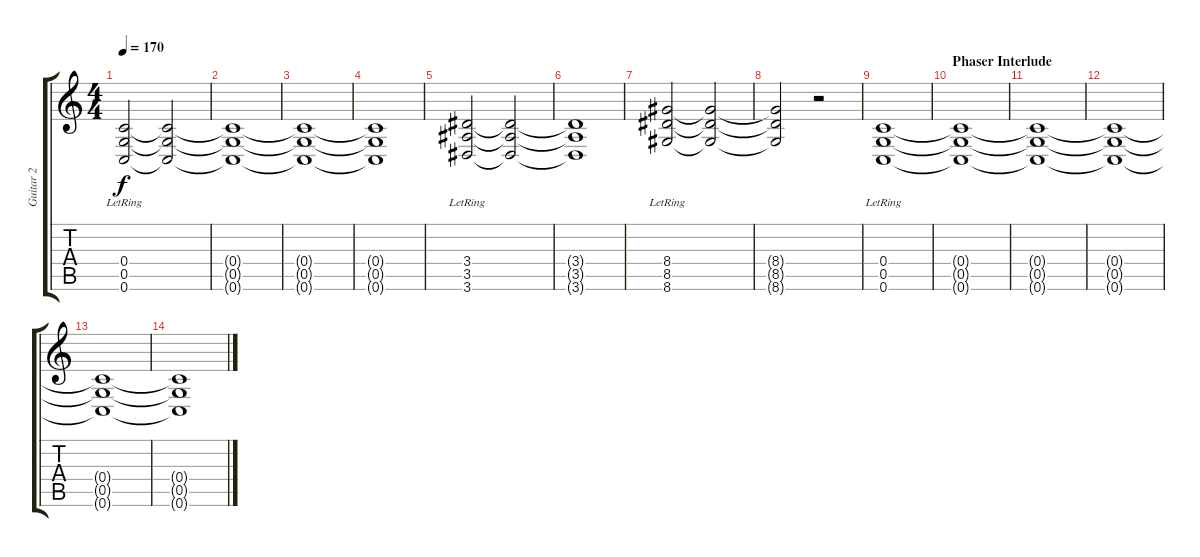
\track ("Guitar 2" "Guitar 2") {instrument electricguitarjazz}
\staff {score tabs}
\tuning (D4 A3 F3 C3 G2 C2) {hide}
\ts (4 4)
\tempo 170
\clef g2
\ks c
(0.4{lr} 0.5{lr} 0.6{lr}).2{dy f} (0.4{t} 0.5{t} 0.6{t}).2 |
(0.4{t} 0.5{t} 0.6{t}).1 |
(0.4{t} 0.5{t} 0.6{t}).1 |
(0.4{t} 0.5{t} 0.6{t}).1 |
(3.4{lr} 3.5{lr} 3.6{lr}).2 (3.4{t} 3.5{t} 3.6{t}).2 |
(3.4{t} 3.5{t} 3.6{t}).1 |
(8.4{lr} 8.5{lr} 8.6{lr}).2 (8.4{t} 8.5{t} 8.6{t}).2 |
(8.4{t} 8.5{t} 8.6{t}).2 r.2 |
(0.4{lr} 0.5{lr} 0.6{lr}).1{volume 8} |
\section ("" "Phaser Interlude")
(0.4{t} 0.5{t} 0.6{t}).1 |
(0.4{t} 0.5{t} 0.6{t}).1 |
(0.4{t} 0.5{t} 0.6{t}).1 |
(0.4{t} 0.5{t} 0.6{t}).1 |
(0.4{t} 0.5{t} 0.6{t}).1
